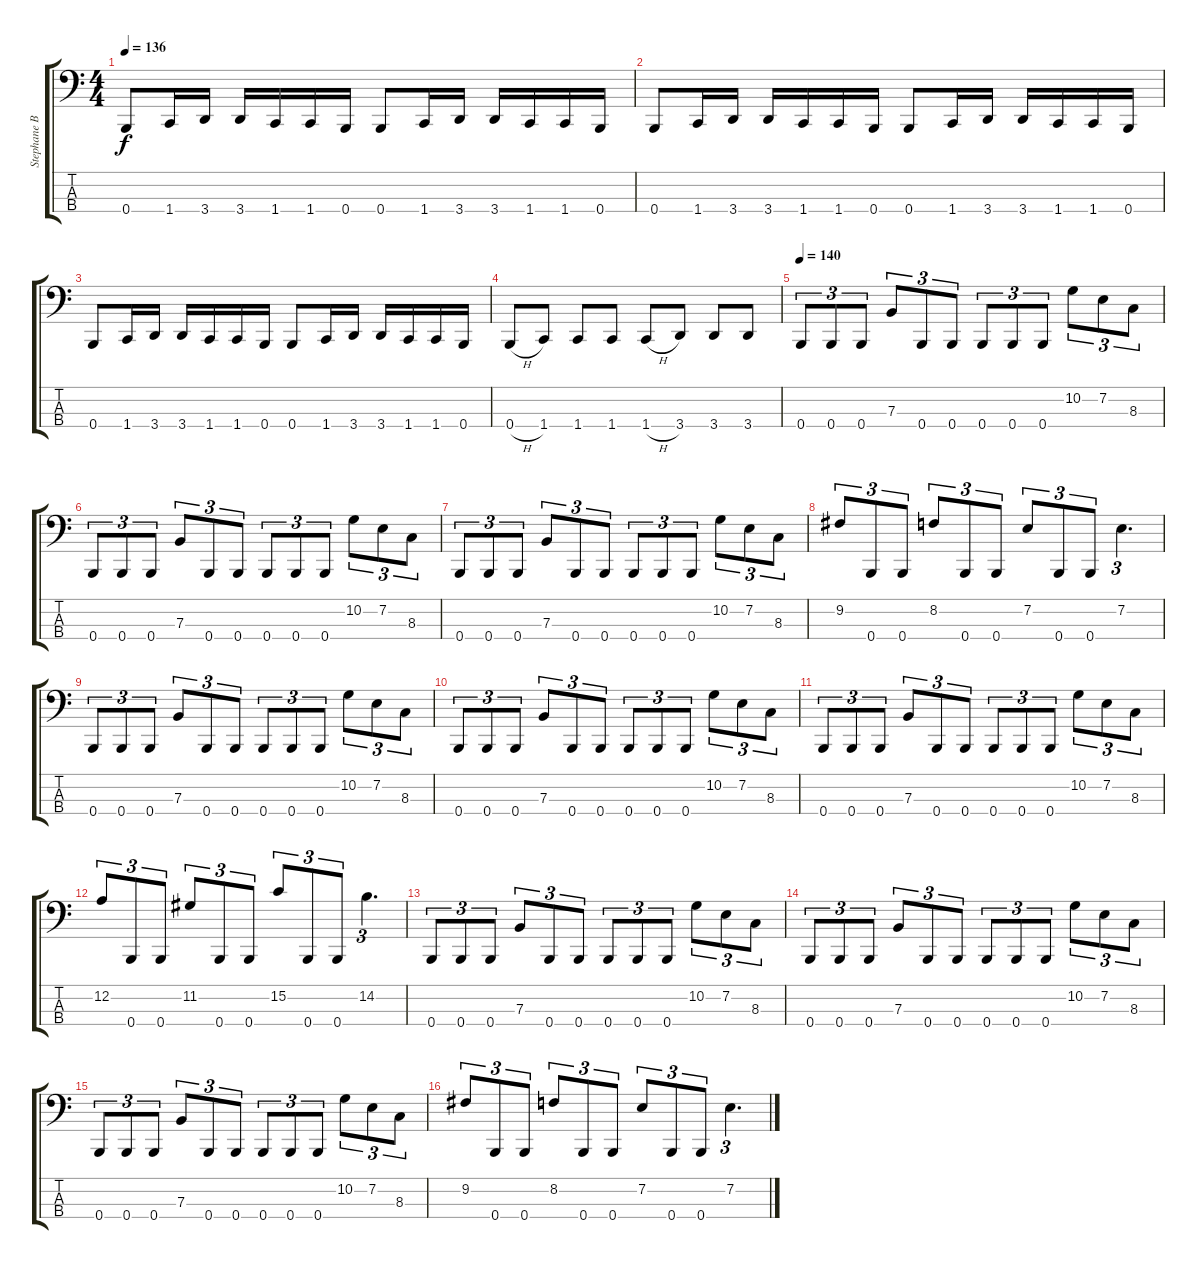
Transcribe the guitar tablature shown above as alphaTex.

\track ("Stephane Barbe (Bass)" "Stephane B") {instrument electricbasspick}
\staff {score tabs}
\tuning (D2 A1 E1 B0) {hide}
\ts (4 4)
\tempo 136
\clef f4
\ks c
0.4.8{dy f} 1.4.16 3.4.16 3.4.16 1.4.16 1.4.16 0.4.16 0.4.8 1.4.16 3.4.16 3.4.16 1.4.16 1.4.16 0.4.16 |
0.4.8 1.4.16 3.4.16 3.4.16 1.4.16 1.4.16 0.4.16 0.4.8 1.4.16 3.4.16 3.4.16 1.4.16 1.4.16 0.4.16 |
0.4.8 1.4.16 3.4.16 3.4.16 1.4.16 1.4.16 0.4.16 0.4.8 1.4.16 3.4.16 3.4.16 1.4.16 1.4.16 0.4.16 |
0.4{h}.8 1.4.8 1.4.8 1.4.8 1.4{h}.8 3.4.8 3.4.8 3.4.8 |
\tempo 140
0.4.8{tu (3 2)} 0.4.8{tu (3 2)} 0.4.8{tu (3 2)} 7.3.8{tu (3 2)} 0.4.8{tu (3 2)} 0.4.8{tu (3 2)} 0.4.8{tu (3 2)} 0.4.8{tu (3 2)} 0.4.8{tu (3 2)} 10.2.8{tu (3 2)} 7.2.8{tu (3 2)} 8.3.8{tu (3 2)} |
0.4.8{tu (3 2)} 0.4.8{tu (3 2)} 0.4.8{tu (3 2)} 7.3.8{tu (3 2)} 0.4.8{tu (3 2)} 0.4.8{tu (3 2)} 0.4.8{tu (3 2)} 0.4.8{tu (3 2)} 0.4.8{tu (3 2)} 10.2.8{tu (3 2)} 7.2.8{tu (3 2)} 8.3.8{tu (3 2)} |
0.4.8{tu (3 2)} 0.4.8{tu (3 2)} 0.4.8{tu (3 2)} 7.3.8{tu (3 2)} 0.4.8{tu (3 2)} 0.4.8{tu (3 2)} 0.4.8{tu (3 2)} 0.4.8{tu (3 2)} 0.4.8{tu (3 2)} 10.2.8{tu (3 2)} 7.2.8{tu (3 2)} 8.3.8{tu (3 2)} |
9.2.8{tu (3 2)} 0.4.8{tu (3 2)} 0.4.8{tu (3 2)} 8.2.8{tu (3 2)} 0.4.8{tu (3 2)} 0.4.8{tu (3 2)} 7.2.8{tu (3 2)} 0.4.8{tu (3 2)} 0.4.8{tu (3 2)} 7.2.4{d tu (3 2)} |
0.4.8{tu (3 2)} 0.4.8{tu (3 2)} 0.4.8{tu (3 2)} 7.3.8{tu (3 2)} 0.4.8{tu (3 2)} 0.4.8{tu (3 2)} 0.4.8{tu (3 2)} 0.4.8{tu (3 2)} 0.4.8{tu (3 2)} 10.2.8{tu (3 2)} 7.2.8{tu (3 2)} 8.3.8{tu (3 2)} |
0.4.8{tu (3 2)} 0.4.8{tu (3 2)} 0.4.8{tu (3 2)} 7.3.8{tu (3 2)} 0.4.8{tu (3 2)} 0.4.8{tu (3 2)} 0.4.8{tu (3 2)} 0.4.8{tu (3 2)} 0.4.8{tu (3 2)} 10.2.8{tu (3 2)} 7.2.8{tu (3 2)} 8.3.8{tu (3 2)} |
0.4.8{tu (3 2)} 0.4.8{tu (3 2)} 0.4.8{tu (3 2)} 7.3.8{tu (3 2)} 0.4.8{tu (3 2)} 0.4.8{tu (3 2)} 0.4.8{tu (3 2)} 0.4.8{tu (3 2)} 0.4.8{tu (3 2)} 10.2.8{tu (3 2)} 7.2.8{tu (3 2)} 8.3.8{tu (3 2)} |
12.2.8{tu (3 2)} 0.4.8{tu (3 2)} 0.4.8{tu (3 2)} 11.2.8{tu (3 2)} 0.4.8{tu (3 2)} 0.4.8{tu (3 2)} 15.2.8{tu (3 2)} 0.4.8{tu (3 2)} 0.4.8{tu (3 2)} 14.2.4{d tu (3 2)} |
0.4.8{tu (3 2)} 0.4.8{tu (3 2)} 0.4.8{tu (3 2)} 7.3.8{tu (3 2)} 0.4.8{tu (3 2)} 0.4.8{tu (3 2)} 0.4.8{tu (3 2)} 0.4.8{tu (3 2)} 0.4.8{tu (3 2)} 10.2.8{tu (3 2)} 7.2.8{tu (3 2)} 8.3.8{tu (3 2)} |
0.4.8{tu (3 2)} 0.4.8{tu (3 2)} 0.4.8{tu (3 2)} 7.3.8{tu (3 2)} 0.4.8{tu (3 2)} 0.4.8{tu (3 2)} 0.4.8{tu (3 2)} 0.4.8{tu (3 2)} 0.4.8{tu (3 2)} 10.2.8{tu (3 2)} 7.2.8{tu (3 2)} 8.3.8{tu (3 2)} |
0.4.8{tu (3 2)} 0.4.8{tu (3 2)} 0.4.8{tu (3 2)} 7.3.8{tu (3 2)} 0.4.8{tu (3 2)} 0.4.8{tu (3 2)} 0.4.8{tu (3 2)} 0.4.8{tu (3 2)} 0.4.8{tu (3 2)} 10.2.8{tu (3 2)} 7.2.8{tu (3 2)} 8.3.8{tu (3 2)} |
9.2.8{tu (3 2)} 0.4.8{tu (3 2)} 0.4.8{tu (3 2)} 8.2.8{tu (3 2)} 0.4.8{tu (3 2)} 0.4.8{tu (3 2)} 7.2.8{tu (3 2)} 0.4.8{tu (3 2)} 0.4.8{tu (3 2)} 7.2.4{d tu (3 2)}
